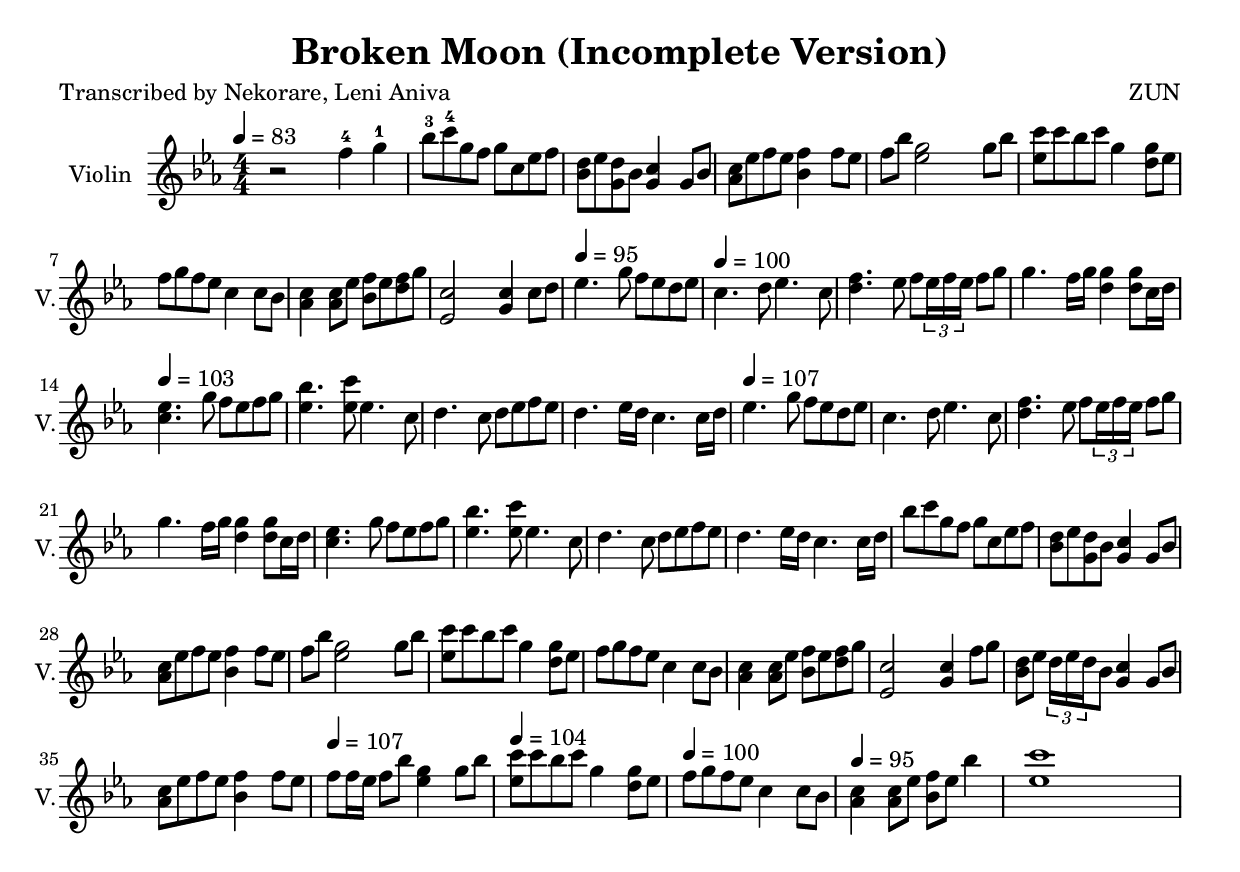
\version "2.24.0"
\language "english"
\header {
	title = "Broken Moon (Incomplete Version)"
	composer = "ZUN"
	poet = "Transcribed by Nekorare, Leni Aniva"
}
violin = \new Staff \with {
	instrumentName = "Violin"
	shortInstrumentName = "V."
	midiInstrument = "violin"
}
\fixed c'' {
	\tempo 4 = 83
	\numericTimeSignature
	\time 4/4
	\override Accidental.hide-tied-accidental-after-break = ##t
	\key c \minor

	r2                   f4-4     g-1    | bf8-3    c'-4 g  f  g    c   ef f  |
	<bf, d> ef <g, d> bf, <g, c>4 g,8 bf,| <af, c> ef f  ef <bf, f>4 f8 ef |
	f      bf <ef g>2           g8  bf  | <ef c'> c' bf c' g4   <d g>8 ef |
	f      g  f      ef  c4     c8  bf, | <af, c>4 <af, c>8 ef <bf, f> ef <d f> g |
	<ef, c>2             <g, c>4 c8 d   |
	\tempo 4 = 95
	                                      ef4.          g8 f    ef  d  ef |
	\tempo 4 = 100
	c4.       d8  ef4.              c8  | <d f>4. ef8 f \tuplet 3/2 {ef16 f ef} f8 g |
	g4.       f16 g <d g>4 8    c16 d   |
	\tempo 4 = 103
	                                      <c ef>4. g8 f ef f g |
	<ef bf>4. <ef c'>8         ef4. c8  | d4.           c8 d     ef f  ef |
	d4. ef16 d c4. c16 d |
	%<ef c'>8 c' bf   c'  g4 <d g>8  ef  | f       g  f  ef c4       c8 bf,|

	\tempo 4 = 107
	                     ef4. g8 f ef d ef |
	c4. d8 ef4. c8 | <d f>4. ef8 f \tuplet 3/2 {ef16 f ef} f8 g |
	g4.       f16 g <d g>4 8    c16 d   | <c ef>4. g8 f ef f g |
	<ef bf>4. <ef c'>8         ef4. c8  | d4.           c8 d     ef f  ef |
	d4.       ef16 d c4.        c16 d   |
	% identical to beginning
	                                       bf8 c' g f g c ef f |
	<bf, d> ef <g, d> bf, <g, c>4 g,8 bf,| <af, c> ef f  ef <bf, f>4 f8 ef |
	f      bf <ef g>2           g8  bf  | <ef c'> c' bf c' g4   <d g>8 ef |
	f      g  f      ef  c4     c8  bf, | <af, c>4 <af, c>8 ef <bf, f> ef <d f> g |

	<ef, c>2             <g, c>4 f8 g   | <bf, d>8 ef \tuplet 3/2 {d16 ef d} bf,8 <g, c>4 g,8 bf, |
	<af, c> ef f  ef <bf, f>4 f8 ef |
	\tempo 4 = 107
	                                  f f16 ef f8 bf <ef g>4 g8 bf |
	\tempo 4 = 104
	<ef c'> c' bf c' g4   <d g>8 ef |
	\tempo 4 = 100
	                                  f      g  f      ef  c4     c8  bf, |
	\tempo 4 = 95
	<af, c>4 8 ef <bf, f> ef bf4 | <ef c'>1 |

	%\tuplet 3/2 {ef16 f fs} g fs f ef c bf c ef c4.~ | c1 |


	%ef4.     g8 f ef d ef |
	%c4.       d8   ef4.             c8  | <d f>4. ef8 f \tuplet 3/2 {ef16 f ef} f8 g |
	%g4.       f16 g <d g>4 8    c16 d   | <c ef>4. g8 f ef f g |
	%<ef bf>4. <ef c'>8         ef4. c8  | d4.           c8 d     ef f  ef |
}

\score {
	\violin
	\layout {
		\context {
			\Score
			proportionalNotationDuration = #(ly:make-moment 1/4)
			\override SpacingSpanner.uniform-stretching = ##t
			\override SpacingSpanner.strict-grace-spacing = ##t
		}
	}
}
\score {
	\unfoldRepeats {
		\violin
	}
	\midi {  }
}
